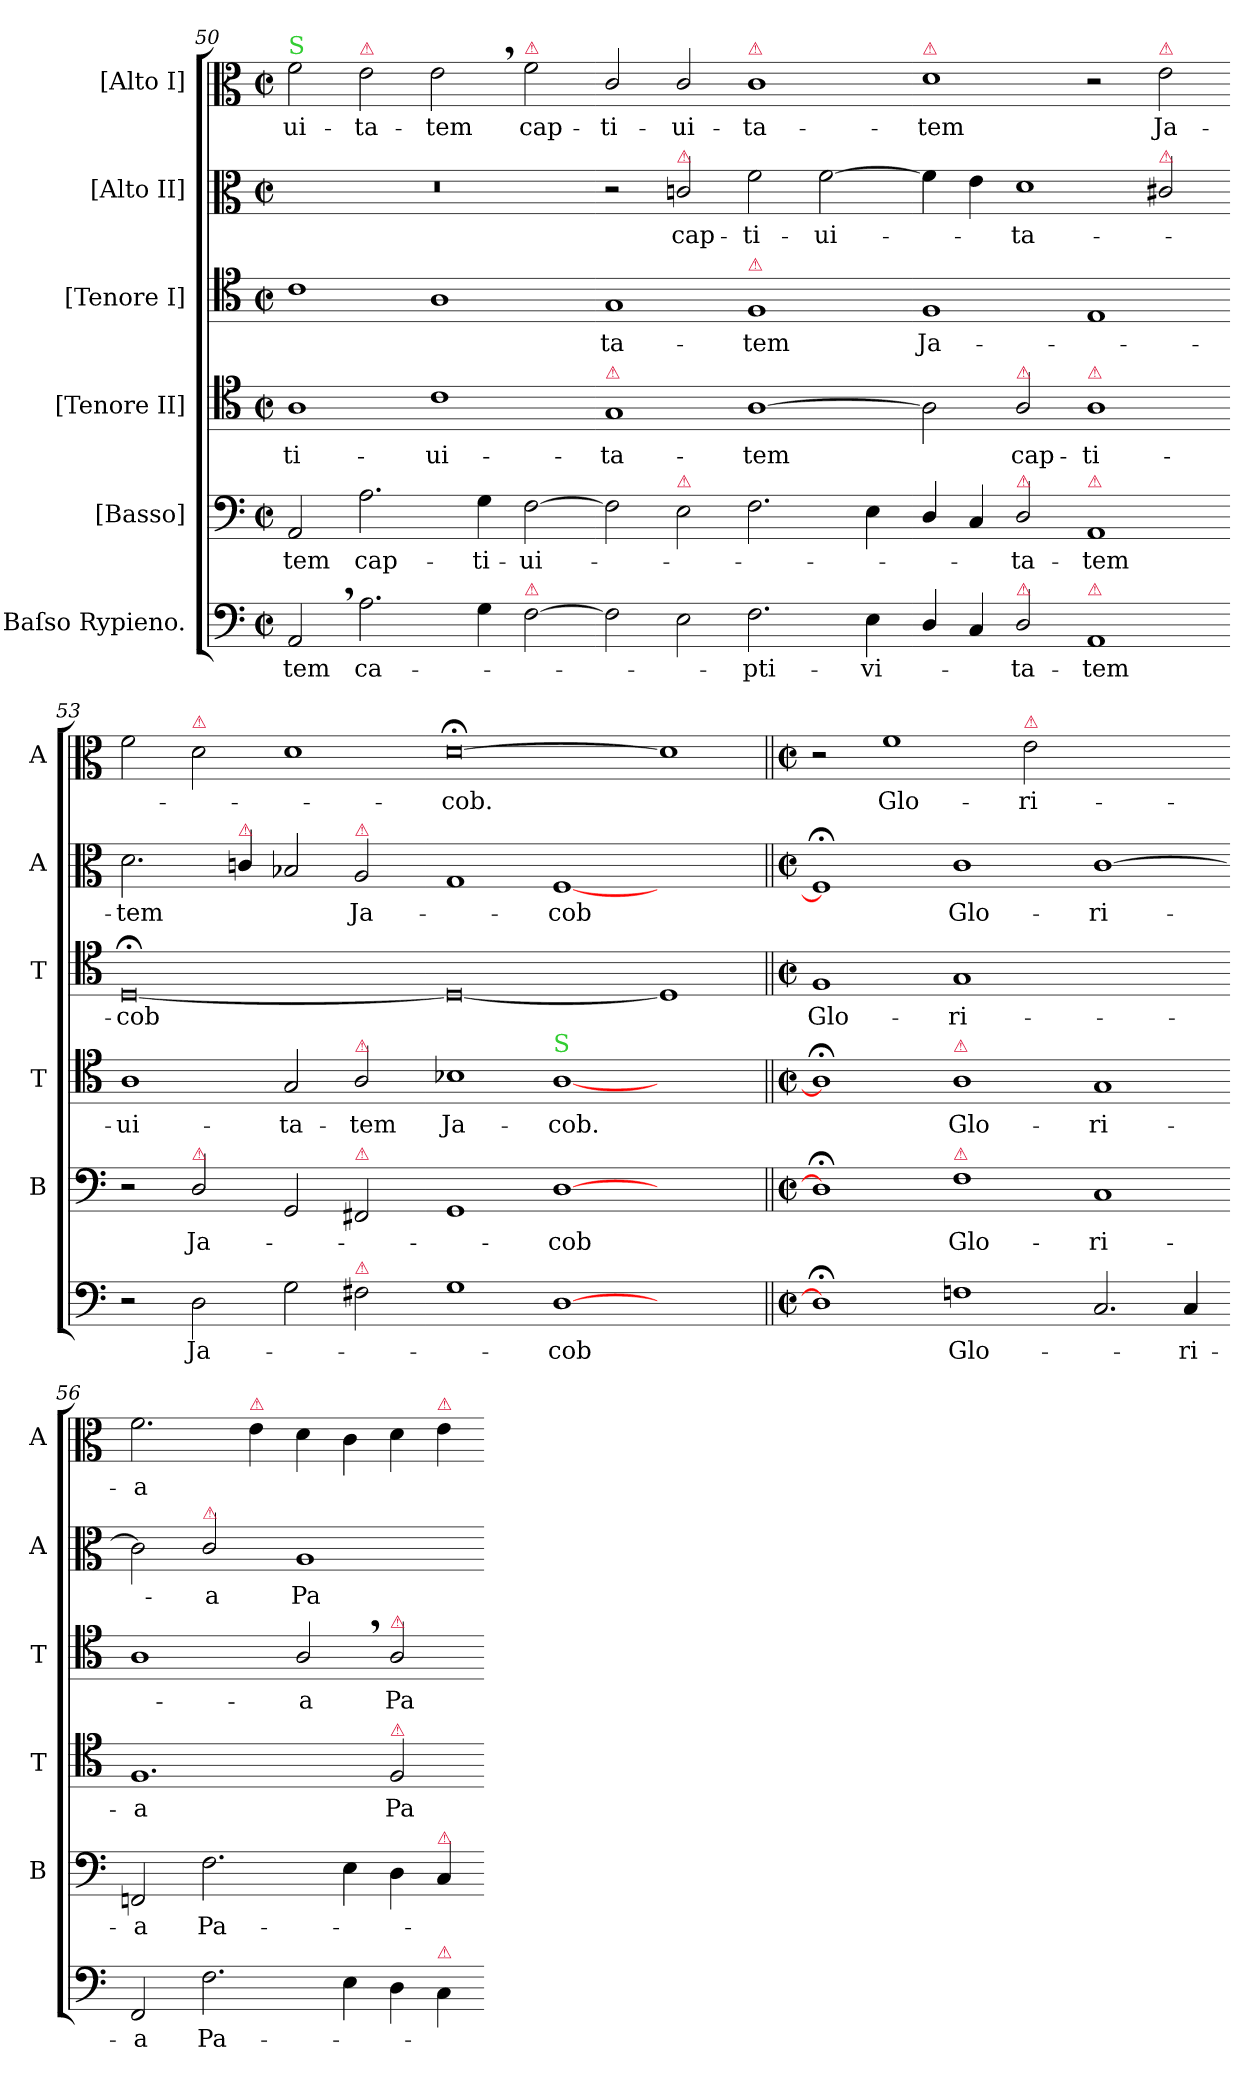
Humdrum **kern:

**kern	**text	**kern	**text	**kern	**text	**kern	**text	**kern	**text	**kern	**text
*part6	*part6	*part5	*part5	*part4	*part4	*part3	*part3	*part2	*part2	*part1	*part1
*staff6	*staff6	*staff5	*staff5	*staff4	*staff4	*staff3	*staff3	*staff2	*staff2	*staff1	*staff1
*I"Baſso Rypieno.	*	*I"[Basso]	*	*I"[Tenore II]	*	*I"[Tenore I]	*	*I"[Alto II]	*	*I"[Alto I]	*
*	*	*I'B	*	*I'T	*	*I'T	*	*I'A	*	*I'A	*
*clefF4	*	*clefF4	*	*clefC4	*	*clefC4	*	*clefC3	*	*clefC3	*
*k[]	*	*k[]	*	*k[]	*	*k[]	*	*k[]	*	*k[]	*
*M2/1	*	*M2/1	*	*M2/1	*	*M2/1	*	*M2/1	*	*M2/1	*
*met(c|)	*	*met(c|)	*	*met(c|)	*	*met(c|)	*	*met(c|)	*	*met(c|)	*
=50	=50	=50	=50	=50	=50	=50	=50	=50	=50	=50	=50
!	!	!	!	!	!	!	!	!	!	!LO:TX:a:color=limegreen:t=S	!
2AA,</	-tem	2AA/	-tem	1A	-ti-	1c	.	0r	.	2f\	-ui-
!	!	!	!	!	!	!	!	!	!	!LO:TX:a:color=crimson:t=⚠	!
2.A\	ca-	2.A\	cap-	.	.	.	.	.	.	2e\	-ta-
.	.	.	.	1c	-ui-	1A	.	.	.	2e,<\	-tem
4G\	.	4G\	ti-	.	.	.	.	.	.	.	.
!	!	!	!	!	!	!	!	!	!	!LO:TX:a:color=crimson:t=⚠	!
!LO:TX:a:color=crimson:t=⚠	!	!	!	!	!	!	!	!	!	!	!
[2F\	.	[2F	-ui-	.	.	.	.	.	.	2f\	cap-
=51-	=51-	=51-	=51-	=51-	=51-	=51-	=51-	=51-	=51-	=51-	=51-
!	!	!	!	!LO:TX:a:color=crimson:t=⚠	!	!	!	!	!	!	!
2F\]	.	2F]	.	1G	-ta-	1G	ta-	2r	.	2c/	-ti-
!	!	!	!	!	!	!	!	!LO:TX:a:color=crimson:t=⚠	!	!	!
!	!	!LO:TX:a:color=crimson:t=⚠	!	!	!	!	!	!	!	!	!
2E\	.	2E\	.	.	.	.	.	2cn/	cap-	2c/	-ui-
!	!	!	!	!	!	!	!	!	!	!LO:TX:a:color=crimson:t=⚠	!
!	!	!	!	!	!	!LO:TX:a:color=crimson:t=⚠	!	!	!	!	!
2.F\	-pti-	2.F\	.	[1A	-tem	1F	-tem	2f\	ti-	1c	-ta-
.	.	.	.	.	.	.	.	[2f\	-ui-	.	.
4E\	-vi-	4E\	.	.	.	.	.	.	.	.	.
=52-	=52-	=52-	=52-	=52-	=52-	=52-	=52-	=52-	=52-	=52-	=52-
!	!	!	!	!	!	!	!	!	!	!LO:TX:a:color=crimson:t=⚠	!
4D/	.	4D/	.	2A]	.	1F	Ja-	4f\]	.	1d	-tem
4C/	.	4C/	.	.	.	.	.	4e\	.	.	.
!	!	!	!	!LO:TX:a:color=crimson:t=⚠	!	!	!	!	!	!	!
!	!	!LO:TX:a:color=crimson:t=⚠	!	!	!	!	!	!	!	!	!
!LO:TX:a:color=crimson:t=⚠	!	!	!	!	!	!	!	!	!	!	!
!	!	!	!	!	!LO:LY:i	!	!	!	!	!	!
2D/	-ta-	2D/	-ta-	2A/	cap-	.	.	1d	-ta-	.	.
!	!	!	!	!LO:TX:a:color=crimson:t=⚠	!	!	!	!	!	!	!
!	!	!LO:TX:a:color=crimson:t=⚠	!	!	!	!	!	!	!	!	!
!LO:TX:a:color=crimson:t=⚠	!	!	!	!	!	!	!	!	!	!	!
!	!	!	!	!	!LO:LY:i	!	!	!	!	!	!
1AA	-tem	1AA	-tem	1A	-ti-	1E	.	.	.	2r	.
!	!	!	!	!	!	!	!	!	!	!LO:TX:a:color=crimson:t=⚠	!
!	!	!	!	!	!	!	!	!LO:TX:a:color=crimson:t=⚠	!	!	!
.	.	.	.	.	.	.	.	2c#X/	.	2e\	Ja-
=53-	=53-	=53-	=53-	=53-	=53-	=53-	=53-	=53-	=53-	=53-	=53-
!	!	!	!	!	!LO:LY:i	!	!	!	!	!	!
2r	.	2r	.	1A	-ui-	[0D;<	-cob	2.d\	-tem	2f\	.
!	!	!	!	!	!	!	!	!	!	!LO:TX:a:color=crimson:t=⚠	!
!	!	!LO:TX:a:color=crimson:t=⚠	!	!	!	!	!	!	!	!	!
2D\	Ja-	2D/	Ja-	.	.	.	.	.	.	2d\	.
!	!	!	!	!	!	!	!	!LO:TX:a:color=crimson:t=⚠	!	!	!
.	.	.	.	.	.	.	.	4cn/	.	.	.
!	!	!	!	!	!LO:LY:i	!	!	!	!	!	!
2G\	.	2GG/	.	2G/	-ta-	.	.	2B-X/	.	1d	.
!	!	!	!	!	!	!	!	!LO:TX:a:color=crimson:t=⚠	!	!	!
!	!	!	!	!LO:TX:a:color=crimson:t=⚠	!	!	!	!	!	!	!
!	!	!LO:TX:a:color=crimson:t=⚠	!	!	!	!	!	!	!	!	!
!LO:TX:a:color=crimson:t=⚠	!	!	!	!	!	!	!	!	!	!	!
!	!	!	!	!	!LO:LY:i	!	!	!	!	!	!
2F#X\	.	2FF#X/	.	2A/	-tem	.	.	2A/	Ja-	.	.
=54-	=54-	=54-	=54-	=54-	=54-	=54-	=54-	=54-	=54-	=54-	=54-
1G	.	1GG	.	1B-X	Ja-	0D_	.	1G	.	[0d;<	-cob.
!	!	!	!	!LO:TX:a:color=limegreen:t=S	!	!	!	!	!	!	!
[1D	-cob	[1D	-cob	[1A/	-cob.	.	.	[1F	-cob	.	.
1ryy	.	1ryy	.	1ryy	.	1D/]	.	1ryy	.	1d\]	.
=55||	=55||	=55||	=55||	=55||	=55||	=55||	=55||	=55||	=55||	=55||	=55||
*M2/1	*	*M2/1	*	*M2/1	*	*M2/1	*	*M2/1	*	*M2/1	*
*met(c|)	*	*met(c|)	*	*met(c|)	*	*met(c|)	*	*met(c|)	*	*met(c|)	*
1D;<]	.	1D;<]	.	1A;</]	.	1F	Glo-	1F;<]	.	2r	.
.	.	.	.	.	.	.	.	.	.	1f	Glo-
!	!	!	!	!LO:TX:a:color=crimson:t=⚠	!	!	!	!	!	!	!
!	!	!LO:TX:a:color=crimson:t=⚠	!	!	!	!	!	!	!	!	!
1Fn	Glo-	1F	Glo-	1A	Glo-	1G	-ri-	1c	Glo-	.	.
!	!	!	!	!	!	!	!	!	!	!LO:TX:a:color=crimson:t=⚠	!
.	.	.	.	.	.	.	.	.	.	2e\	-ri-
2.C/	.	1C	-ri-	1G	-ri-	1ryy	.	[1c	-ri-	1ryy	.
4C/	-ri-	.	.	.	.	.	.	.	.	.	.
=56-	=56-	=56-	=56-	=56-	=56-	=56-	=56-	=56-	=56-	=56-	=56-
2FF/	-a	2FFn/	-a	1.F	-a	1A	.	2c]	.	2.f\	-a
!	!	!	!	!	!	!	!	!LO:TX:a:color=crimson:t=⚠	!	!	!
2.F\	Pa-	2.F\	Pa-	.	.	.	.	2c/	-a	.	.
!	!	!	!	!	!	!	!	!	!	!LO:TX:a:color=crimson:t=⚠	!
.	.	.	.	.	.	.	.	.	.	4e\	.
.	.	.	.	.	.	2A,</	-a	1A	Pa-	4d\	.
4E\	.	4E\	.	.	.	.	.	.	.	4c\	.
!	!	!	!	!	!	!LO:TX:a:color=crimson:t=⚠	!	!	!	!	!
!	!	!	!	!LO:TX:a:color=crimson:t=⚠	!	!	!	!	!	!	!
4D\	.	4D\	.	2F/	Pa-	2A/	Pa-	.	.	4d\	.
!	!	!	!	!	!	!	!	!	!	!LO:TX:a:color=crimson:t=⚠	!
!	!	!LO:TX:a:color=crimson:t=⚠	!	!	!	!	!	!	!	!	!
!LO:TX:a:color=crimson:t=⚠	!	!	!	!	!	!	!	!	!	!	!
4C\	.	4C/	.	.	.	.	.	.	.	4e\	.
=-	=-	=-	=-	=-	=-	=-	=-	=-	=-	=-	=-
*-	*-	*-	*-	*-	*-	*-	*-	*-	*-	*-	*-
